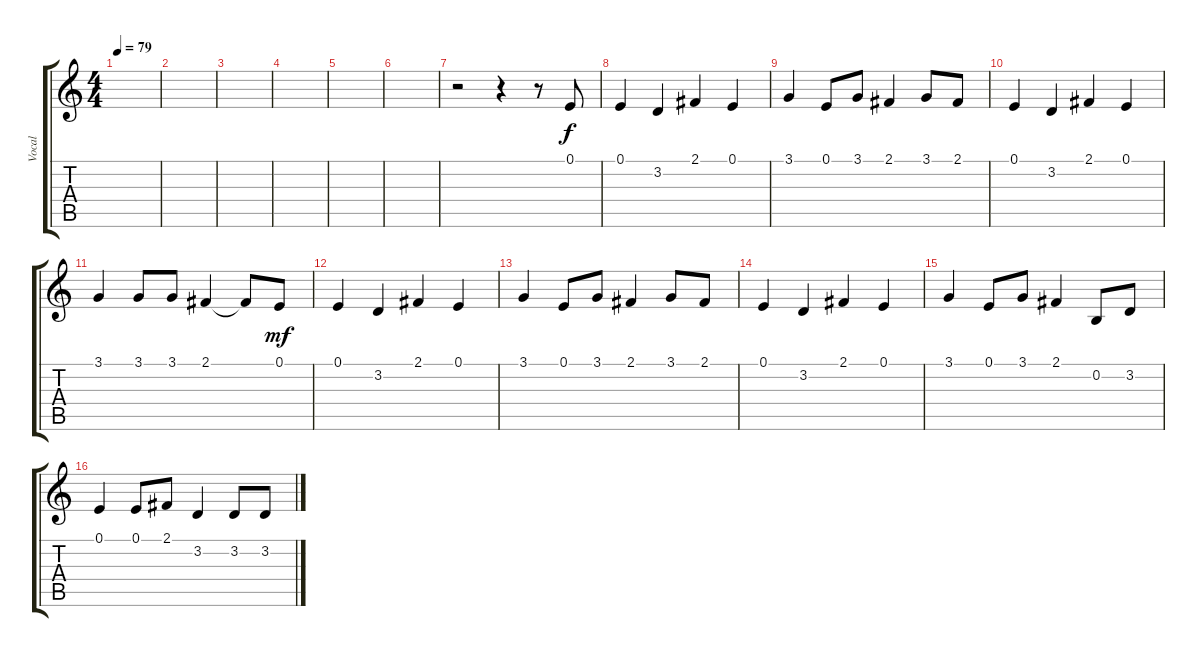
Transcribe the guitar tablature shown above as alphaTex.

\track ("Vocal" "Vocal") {instrument shanai}
\staff {score tabs}
\tuning (E4 B3 G3 D3 A2 E2) {hide}
\ts (4 4)
\tempo 79
\clef g2
\ks c
|
|
|
|
|
|
r.2 r.4 r.8 0.1.8 |
0.1.4 3.2.4 2.1.4 0.1.4 |
3.1.4 0.1.8 3.1.8 2.1.4 3.1.8 2.1.8 |
0.1.4 3.2.4 2.1.4 0.1.4 |
3.1.4 3.1.8 3.1.8 2.1.4 2.1{t}.8{dy f} 0.1.8{dy mf} |
0.1.4 3.2.4 2.1.4 0.1.4 |
3.1.4 0.1.8 3.1.8 2.1.4 3.1.8 2.1.8 |
0.1.4 3.2.4 2.1.4 0.1.4 |
3.1.4 0.1.8 3.1.8 2.1.4 0.2.8 3.2.8 |
0.1.4 0.1.8 2.1.8 3.2.4 3.2.8 3.2.8
